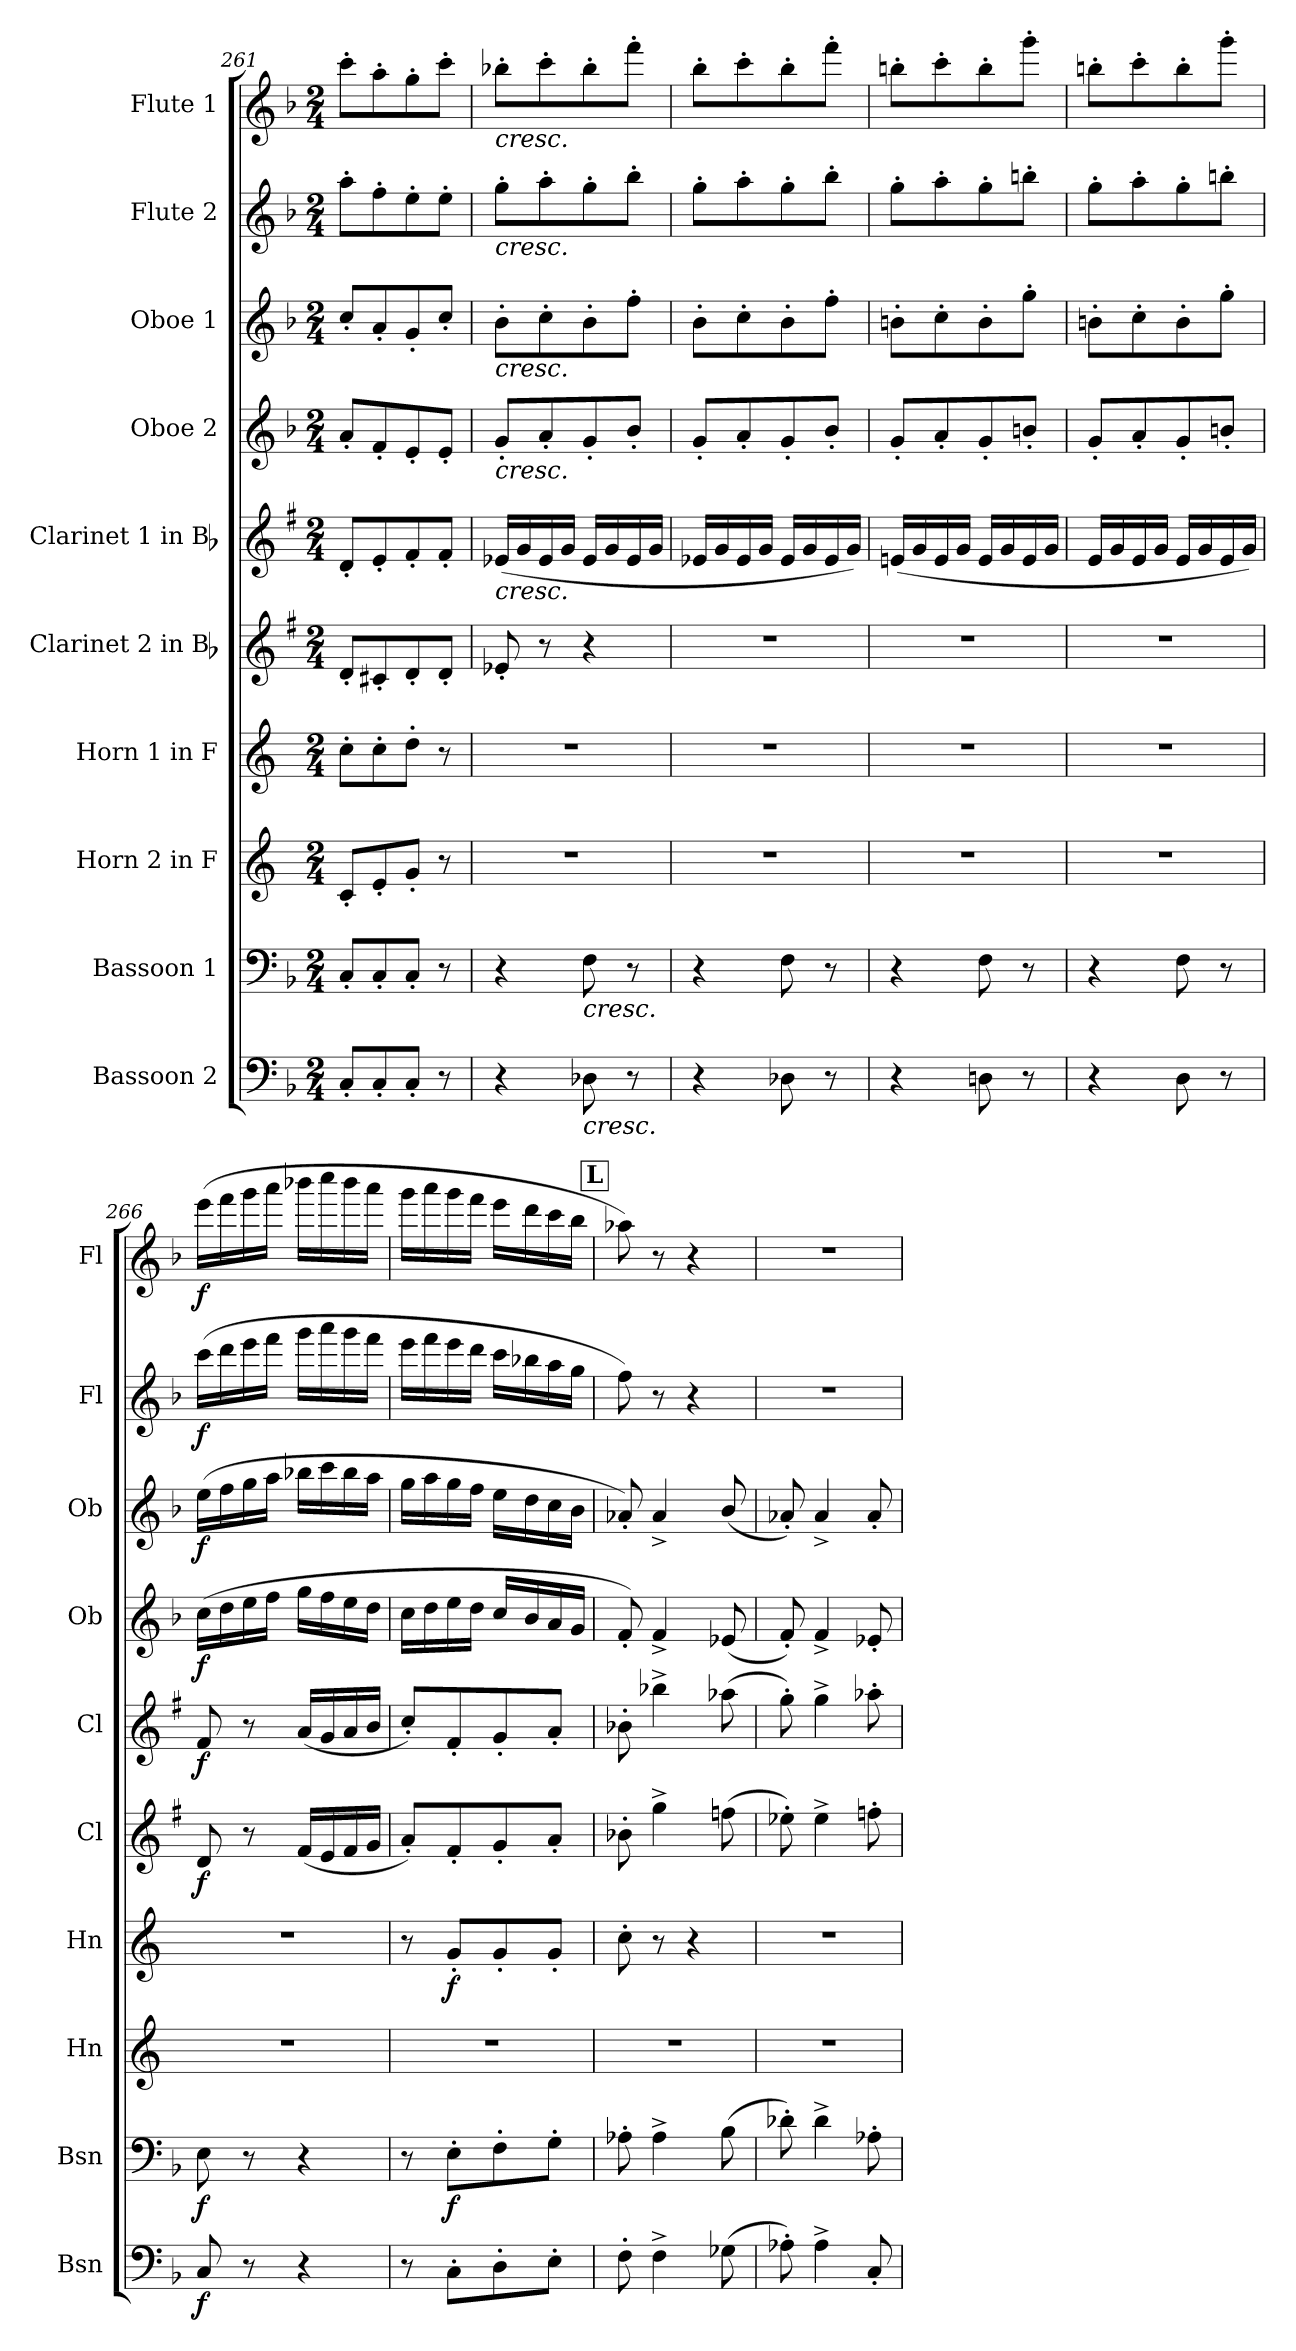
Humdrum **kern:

**kern	**dynam	**kern	**dynam	**kern	**kern	**dynam	**kern	**dynam	**kern	**dynam	**kern	**dynam	**kern	**dynam	**kern	**dynam	**kern	**dynam
*part10	*part10	*part9	*part9	*part8	*part7	*part7	*part6	*part6	*part5	*part5	*part4	*part4	*part3	*part3	*part2	*part2	*part1	*part1
*staff10	*staff10	*staff9	*staff9	*staff8	*staff7	*staff7	*staff6	*staff6	*staff5	*staff5	*staff4	*staff4	*staff3	*staff3	*staff2	*staff2	*staff1	*staff1
*I"Bassoon 2	*	*I"Bassoon 1	*	*I"Horn 2 in F	*I"Horn 1 in F	*	*I"Clarinet 2 in Bb	*	*I"Clarinet 1 in Bb	*	*I"Oboe 2	*	*I"Oboe 1	*	*I"Flute 2	*	*I"Flute 1	*
*I'Bsn	*	*I'Bsn	*	*I'Hn	*I'Hn	*	*I'Cl	*	*I'Cl	*	*I'Ob	*	*I'Ob	*	*I'Fl	*	*I'Fl	*
*clefF4	*	*clefF4	*	*clefG2	*clefG2	*	*clefG2	*	*clefG2	*	*clefG2	*	*clefG2	*	*clefG2	*	*clefG2	*
*	*	*	*	*ITrd4c7	*ITrd4c7	*	*ITrd1c2	*	*ITrd1c2	*	*	*	*	*	*	*	*	*
*k[b-]	*	*k[b-]	*	*k[b-]	*k[b-]	*	*k[b-]	*	*k[b-]	*	*k[b-]	*	*k[b-]	*	*k[b-]	*	*k[b-]	*
*M2/4	*	*M2/4	*	*M2/4	*M2/4	*	*M2/4	*	*M2/4	*	*M2/4	*	*M2/4	*	*M2/4	*	*M2/4	*
=261	=261	=261	=261	=261	=261	=261	=261	=261	=261	=261	=261	=261	=261	=261	=261	=261	=261	=261
8C'/L	.	8C'/L	.	8F'/L	8f'\L	.	8c'/L	.	8c'/L	.	8a'/L	.	8cc'/L	.	8aa'\L	.	8ccc'\L	.
8C'/	.	8C'/	.	8A'/	8f'\	.	8Bn'/	.	8d'/	.	8f'/	.	8a'/	.	8ff'\	.	8aa'\	.
8C'/J	.	8C'/J	.	8c'/J	8g'\J	.	8c'/	.	8e'/	.	8e'/	.	8g'/	.	8ee'\	.	8gg'\	.
8r	.	8r	.	8r	8r	.	8c'/J	.	8e'/J	.	8e'/J	.	8cc'/J	.	8ee'\J	.	8ccc'\J	.
=262	=262	=262	=262	=262	=262	=262	=262	=262	=262	=262	=262	=262	=262	=262	=262	=262	=262	=262
!	!	!	!	!	!	!	!	!	!	!	!	!	!	!	!	!	!LO:TX:b:i:t=cresc.	!
!	!	!	!	!	!	!	!	!	!	!	!	!	!	!	!LO:TX:b:i:t=cresc.	!	!	!
!	!	!	!	!	!	!	!	!	!	!	!	!	!LO:TX:b:i:t=cresc.	!	!	!	!	!
!	!	!	!	!	!	!	!	!	!	!	!LO:TX:b:i:t=cresc.	!	!	!	!	!	!	!
!	!	!	!	!	!	!	!	!	!LO:TX:b:i:t=cresc.	!	!	!	!	!	!	!	!	!
4r	.	4r	.	2r	2r	.	8d-X'/	.	(<16d-X/LL	.	8g'/L	.	8b-'\L	.	8gg'\L	.	8bb-X'\L	.
.	.	.	.	.	.	.	.	.	16f/	.	.	.	.	.	.	.	.	.
.	.	.	.	.	.	.	8r	.	16d-/	.	8a'/	.	8cc'\	.	8aa'\	.	8ccc'\	.
.	.	.	.	.	.	.	.	.	16f/JJ	.	.	.	.	.	.	.	.	.
!	!	!LO:TX:b:i:t=cresc.	!	!	!	!	!	!	!	!	!	!	!	!	!	!	!	!
!LO:TX:b:i:t=cresc.	!	!	!	!	!	!	!	!	!	!	!	!	!	!	!	!	!	!
8D-X\	.	8F\	.	.	.	.	4r	.	16d-/LL	.	8g'/	.	8b-'\	.	8gg'\	.	8bb-'\	.
.	.	.	.	.	.	.	.	.	16f/	.	.	.	.	.	.	.	.	.
8r	.	8r	.	.	.	.	.	.	16d-/	.	8b-'/J	.	8ff'\J	.	8bb-'\J	.	8fff'\J	.
.	.	.	.	.	.	.	.	.	16f/JJ	.	.	.	.	.	.	.	.	.
=263	=263	=263	=263	=263	=263	=263	=263	=263	=263	=263	=263	=263	=263	=263	=263	=263	=263	=263
4r	.	4r	.	2r	2r	.	2r	.	16d-X/LL	.	8g'/L	.	8b-'\L	.	8gg'\L	.	8bb-'\L	.
.	.	.	.	.	.	.	.	.	16f/	.	.	.	.	.	.	.	.	.
.	.	.	.	.	.	.	.	.	16d-/	.	8a'/	.	8cc'\	.	8aa'\	.	8ccc'\	.
.	.	.	.	.	.	.	.	.	16f/JJ	.	.	.	.	.	.	.	.	.
8D-X\	.	8F\	.	.	.	.	.	.	16d-/LL	.	8g'/	.	8b-'\	.	8gg'\	.	8bb-'\	.
.	.	.	.	.	.	.	.	.	16f/	.	.	.	.	.	.	.	.	.
8r	.	8r	.	.	.	.	.	.	16d-/	.	8b-'/J	.	8ff'\J	.	8bb-'\J	.	8fff'\J	.
.	.	.	.	.	.	.	.	.	16f/JJ)	.	.	.	.	.	.	.	.	.
=264	=264	=264	=264	=264	=264	=264	=264	=264	=264	=264	=264	=264	=264	=264	=264	=264	=264	=264
4r	.	4r	.	2r	2r	.	2r	.	(<16dn/LL	.	8g'/L	.	8bn'\L	.	8gg'\L	.	8bbn'\L	.
.	.	.	.	.	.	.	.	.	16f/	.	.	.	.	.	.	.	.	.
.	.	.	.	.	.	.	.	.	16d/	.	8a'/	.	8cc'\	.	8aa'\	.	8ccc'\	.
.	.	.	.	.	.	.	.	.	16f/JJ	.	.	.	.	.	.	.	.	.
8Dn\	.	8F\	.	.	.	.	.	.	16d/LL	.	8g'/	.	8b'\	.	8gg'\	.	8bb'\	.
.	.	.	.	.	.	.	.	.	16f/	.	.	.	.	.	.	.	.	.
8r	.	8r	.	.	.	.	.	.	16d/	.	8bn'/J	.	8gg'\J	.	8bbn'\J	.	8ggg'\J	.
.	.	.	.	.	.	.	.	.	16f/JJ	.	.	.	.	.	.	.	.	.
=265	=265	=265	=265	=265	=265	=265	=265	=265	=265	=265	=265	=265	=265	=265	=265	=265	=265	=265
4r	.	4r	.	2r	2r	.	2r	.	16d/LL	.	8g'/L	.	8bn'\L	.	8gg'\L	.	8bbn'\L	.
.	.	.	.	.	.	.	.	.	16f/	.	.	.	.	.	.	.	.	.
.	.	.	.	.	.	.	.	.	16d/	.	8a'/	.	8cc'\	.	8aa'\	.	8ccc'\	.
.	.	.	.	.	.	.	.	.	16f/JJ	.	.	.	.	.	.	.	.	.
8D\	.	8F\	.	.	.	.	.	.	16d/LL	.	8g'/	.	8b'\	.	8gg'\	.	8bb'\	.
.	.	.	.	.	.	.	.	.	16f/	.	.	.	.	.	.	.	.	.
8r	.	8r	.	.	.	.	.	.	16d/	.	8bn'/J	.	8gg'\J	.	8bbn'\J	.	8ggg'\J	.
.	.	.	.	.	.	.	.	.	16f/JJ)	.	.	.	.	.	.	.	.	.
=266	=266	=266	=266	=266	=266	=266	=266	=266	=266	=266	=266	=266	=266	=266	=266	=266	=266	=266
!	!LO:DY:b	!	!LO:DY:b	!	!	!	!	!LO:DY:b	!	!LO:DY:b	!	!LO:DY:b	!	!LO:DY:b	!	!LO:DY:b	!	!LO:DY:b
8C/	f	8E\	f	2r	2r	.	8c/	f	8e/	f	(16cc\LL	f	(16ee\LL	f	(16ccc\LL	f	(16eee\LL	f
.	.	.	.	.	.	.	.	.	.	.	16dd\	.	16ff\	.	16ddd\	.	16fff\	.
8r	.	8r	.	.	.	.	8r	.	8r	.	16ee\	.	16gg\	.	16eee\	.	16ggg\	.
.	.	.	.	.	.	.	.	.	.	.	16ff\JJ	.	16aa\JJ	.	16fff\JJ	.	16aaa\JJ	.
4r	.	4r	.	.	.	.	(16e/LL	.	(16g/LL	.	16gg\LL	.	16bb-X\LL	.	16ggg\LL	.	16bbb-X\LL	.
.	.	.	.	.	.	.	16d/	.	16f/	.	16ff\	.	16ccc\	.	16aaa\	.	16cccc\	.
.	.	.	.	.	.	.	16e/	.	16g/	.	16ee\	.	16bb-\	.	16ggg\	.	16bbb-\	.
.	.	.	.	.	.	.	16f/JJ	.	16a/JJ	.	16dd\JJ	.	16aa\JJ	.	16fff\JJ	.	16aaa\JJ	.
!!LO:PB:g=z
=267	=267	=267	=267	=267	=267	=267	=267	=267	=267	=267	=267	=267	=267	=267	=267	=267	=267	=267
8r	.	8r	.	2r	8r	.	8g'/L)	.	8b-'/L)	.	16cc\LL	.	16gg\LL	.	16eee\LL	.	16ggg\LL	.
.	.	.	.	.	.	.	.	.	.	.	16dd\	.	16aa\	.	16fff\	.	16aaa\	.
!	!	!	!LO:DY:b	!	!	!LO:DY:b	!	!	!	!	!	!	!	!	!	!	!	!
8C'\L	.	8E'\L	f	.	8c'/L	f	8e'/	.	8e'/	.	16ee\	.	16gg\	.	16eee\	.	16ggg\	.
.	.	.	.	.	.	.	.	.	.	.	16dd\JJ	.	16ff\JJ	.	16ddd\JJ	.	16fff\JJ	.
8D'\	.	8F'\	.	.	8c'/	.	8f'/	.	8f'/	.	16cc/LL	.	16ee\LL	.	16ccc\LL	.	16eee\LL	.
.	.	.	.	.	.	.	.	.	.	.	16b-/	.	16dd\	.	16bb-X\	.	16ddd\	.
8E'\J	.	8G'\J	.	.	8c'/J	.	8g'/J	.	8g'/J	.	16a/	.	16cc\	.	16aa\	.	16ccc\	.
.	.	.	.	.	.	.	.	.	.	.	16g/JJ	.	16b-\JJ	.	16gg\JJ	.	16bb-\JJ	.
!!LO:REH:place=s1:a:B:cj:fs=14:t=L
=268	=268	=268	=268	=268	=268	=268	=268	=268	=268	=268	=268	=268	=268	=268	=268	=268	=268	=268
8F'\	.	8A-X'\	.	2r	8f'\	.	8a-X'\	.	8a-X'\	.	8f'/)	.	8a-X'/)	.	8ff\)	.	8aa-X\)	.
4F^\	.	4A-^\	.	.	8r	.	4ff^\	.	4aa-X^\	.	4f^/	.	4a-^/	.	8r	.	8r	.
.	.	.	.	.	4r	.	.	.	.	.	.	.	.	.	4r	.	4r	.
(8G-X\	.	(8B-\	.	.	.	.	(8ee-X\	.	(8gg-X\	.	(8e-X/	.	(8b-/	.	.	.	.	.
=269	=269	=269	=269	=269	=269	=269	=269	=269	=269	=269	=269	=269	=269	=269	=269	=269	=269	=269
8A-X'\)	.	8d-X'\)	.	2r	2r	.	8dd-X'\)	.	8ff'\)	.	8f'/)	.	8a-X'/)	.	2r	.	2r	.
4A-^\	.	4d-^\	.	.	.	.	4dd-^\	.	4ff^\	.	4f^/	.	4a-^/	.	.	.	.	.
8C'/	.	8A-X'\	.	.	.	.	8ee-X'\	.	8gg-X'\	.	8e-X'/	.	8a-'/	.	.	.	.	.
=	=	=	=	=	=	=	=	=	=	=	=	=	=	=	=	=	=	=
*-	*-	*-	*-	*-	*-	*-	*-	*-	*-	*-	*-	*-	*-	*-	*-	*-	*-	*-
